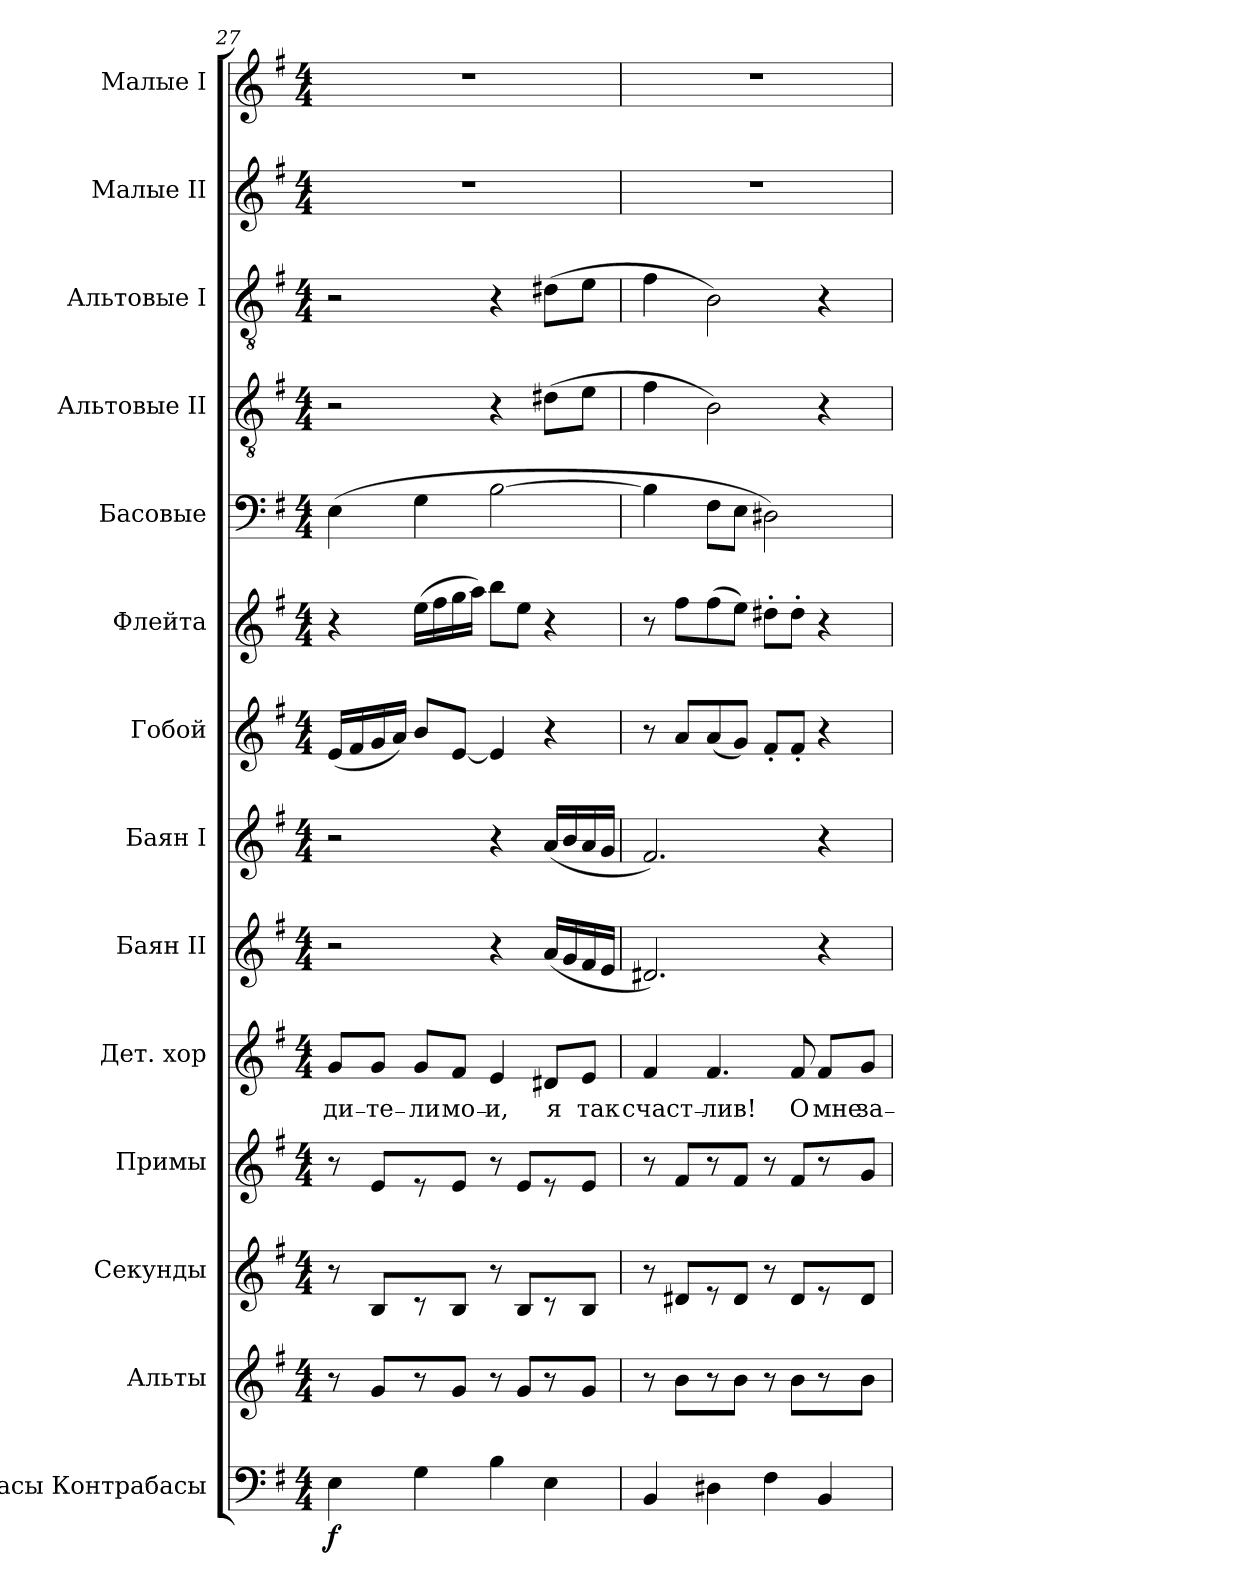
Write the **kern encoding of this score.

**kern	**dynam	**kern	**kern	**kern	**kern	**text	**kern	**kern	**kern	**kern	**kern	**kern	**kern	**kern	**kern
*part14	*part14	*part13	*part12	*part11	*part10	*part10	*part9	*part8	*part7	*part6	*part5	*part4	*part3	*part2	*part1
*staff14	*staff14	*staff13	*staff12	*staff11	*staff10	*staff10	*staff9	*staff8	*staff7	*staff6	*staff5	*staff4	*staff3	*staff2	*staff1
*I"Басы Контрабасы	*	*I"Альты	*I"Секунды	*I"Примы	*I"Дет. хор	*	*I"Баян II	*I"Баян I	*I"Гобой	*I"Флейта	*I"Басовые	*I"Альтовые II	*I"Альтовые I	*I"Малые II	*I"Малые I
*clefF4	*	*clefG2	*clefG2	*clefG2	*clefG2	*	*clefG2	*clefG2	*clefG2	*clefG2	*clefF4	*clefGv2	*clefGv2	*clefG2	*clefG2
*ITrd7c12	*	*ITrd7c12	*	*	*	*	*	*	*	*	*	*	*	*	*
*k[f#]	*	*k[f#]	*k[f#]	*k[f#]	*k[f#]	*	*k[f#]	*k[f#]	*k[f#]	*k[f#]	*k[f#]	*k[f#]	*k[f#]	*k[f#]	*k[f#]
*G:	*	*G:	*G:	*G:	*G:	*	*G:	*G:	*G:	*G:	*G:	*G:	*G:	*G:	*G:
*M4/4	*	*M4/4	*M4/4	*M4/4	*M4/4	*	*M4/4	*M4/4	*M4/4	*M4/4	*M4/4	*M4/4	*M4/4	*M4/4	*M4/4
=27	=27	=27	=27	=27	=27	=27	=27	=27	=27	=27	=27	=27	=27	=27	=27
!	!LO:DY:b	!	!	!	!	!LO:LY:b	!	!	!	!	!	!	!	!	!
4EE\	f	8r	8r	8r	8g/L	ди₋	2r	2r	(<16e/LL	4r	(>4E\	2r	2r	1r	1r
.	.	.	.	.	.	.	.	.	16f#/	.	.	.	.	.	.
!	!	!	!	!	!	!LO:LY:b	!	!	!	!	!	!	!	!	!
.	.	8G/L	8B/L	8e/L	8g/J	те₋	.	.	16g/	.	.	.	.	.	.
.	.	.	.	.	.	.	.	.	16a/JJ)	.	.	.	.	.	.
!	!	!	!	!	!	!LO:LY:b	!	!	!	!	!	!	!	!	!
4GG\	.	8r	8r	8r	8g/L	ли	.	.	8b/L	(>16ee\LL	4G\	.	.	.	.
.	.	.	.	.	.	.	.	.	.	16ff#\	.	.	.	.	.
!	!	!	!	!	!	!LO:LY:b	!	!	!	!	!	!	!	!	!
.	.	8G/J	8B/J	8e/J	8f#/J	мо₋	.	.	[8e/J	16gg\	.	.	.	.	.
.	.	.	.	.	.	.	.	.	.	16aa\JJ)	.	.	.	.	.
!	!	!	!	!	!	!LO:LY:b	!	!	!	!	!	!	!	!	!
4BB\	.	8r	8r	8r	4e/	и,	4r	4r	4e/]	8bb\L	[2B\	4r	4r	.	.
.	.	8G/L	8B/L	8e/L	.	.	.	.	.	8ee\J	.	.	.	.	.
!	!	!	!	!	!	!LO:LY:b	!	!	!	!	!	!	!	!	!
4EE\	.	8r	8r	8r	8d#X/L	я	(<16a/LL	(<16a/LL	4r	4r	.	(>8d#X\L	(>8d#X\L	.	.
.	.	.	.	.	.	.	16g/	16b/	.	.	.	.	.	.	.
!	!	!	!	!	!	!LO:LY:b	!	!	!	!	!	!	!	!	!
.	.	8G/J	8B/J	8e/J	8e/J	так	16f#/	16a/	.	.	.	8e\J	8e\J	.	.
.	.	.	.	.	.	.	16e/JJ	16g/JJ	.	.	.	.	.	.	.
!!LO:PB:g=z
=28	=28	=28	=28	=28	=28	=28	=28	=28	=28	=28	=28	=28	=28	=28	=28
!	!	!	!	!	!	!LO:LY:b	!	!	!	!	!	!	!	!	!
4BBB/	.	8r	8r	8r	4f#/	счаст₋	2.d#X/)	2.f#/)	8r	8r	4B\]	4f#\	4f#\	1r	1r
.	.	8B\L	8d#X/L	8f#/L	.	.	.	.	8a/L	8ff#\L	.	.	.	.	.
!	!	!	!	!	!	!LO:LY:b	!	!	!	!	!	!	!	!	!
4DD#X\	.	8r	8r	8r	4.f#/	лив!	.	.	(<8a/	(>8ff#\	8F#\L	2B\)	2B\)	.	.
.	.	8B\J	8d#/J	8f#/J	.	.	.	.	8g/J)	8ee\J)	8E\J	.	.	.	.
4FF#\	.	8r	8r	8r	.	.	.	.	8f#'</L	8dd#X'>\L	2D#X\)	.	.	.	.
!	!	!	!	!	!	!LO:LY:b	!	!	!	!	!	!	!	!	!
.	.	8B\L	8d#/L	8f#/L	8f#/	О	.	.	8f#'</J	8dd#'>\J	.	.	.	.	.
!	!	!	!	!	!	!LO:LY:b	!	!	!	!	!	!	!	!	!
4BBB/	.	8r	8r	8r	8f#/L	мне	4r	4r	4r	4r	.	4r	4r	.	.
!	!	!	!	!	!	!LO:LY:b	!	!	!	!	!	!	!	!	!
.	.	8B\J	8d#/J	8g/J	8g/J	за₋	.	.	.	.	.	.	.	.	.
=	=	=	=	=	=	=	=	=	=	=	=	=	=	=	=
*-	*-	*-	*-	*-	*-	*-	*-	*-	*-	*-	*-	*-	*-	*-	*-
